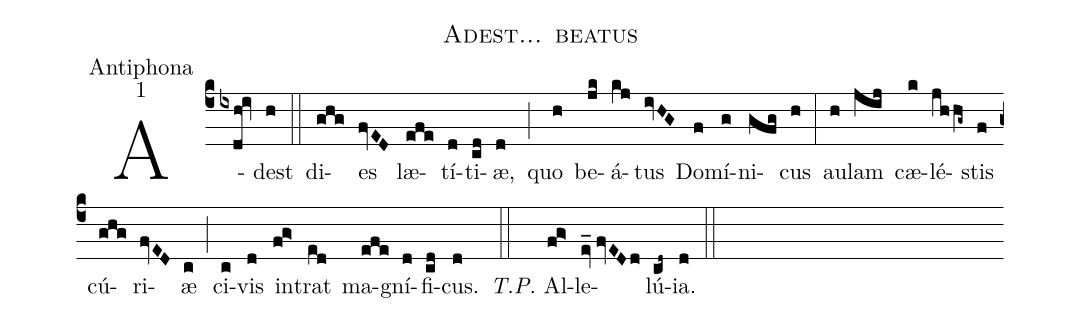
name:Adest... beatus;
office-part:Antiphona;
mode:1;
%%
(c4) A(ixdh!iv)dest(h) (::)
di(ghg)es(fvED) læ(efe)tí(d)ti(cd)æ,(d) (;) quo(h) be(jk)á(kj)tus(ivHG) Do(f)mí(g)ni(gfg)cus(h) (:)
au(h)lam(jij) cæ(k)lé(jhhg~)stis(f) cú(ghg)ri(fvED)æ(c) (;) ci(c)vis(d) in(fg>)trat(ed) ma(efe)gní(d)fi(cd)cus.(d) (::) <i>T.P.</i> Al(fg>)le(ev_//fvEDd)lú(cd~)ia.(d) (::)
